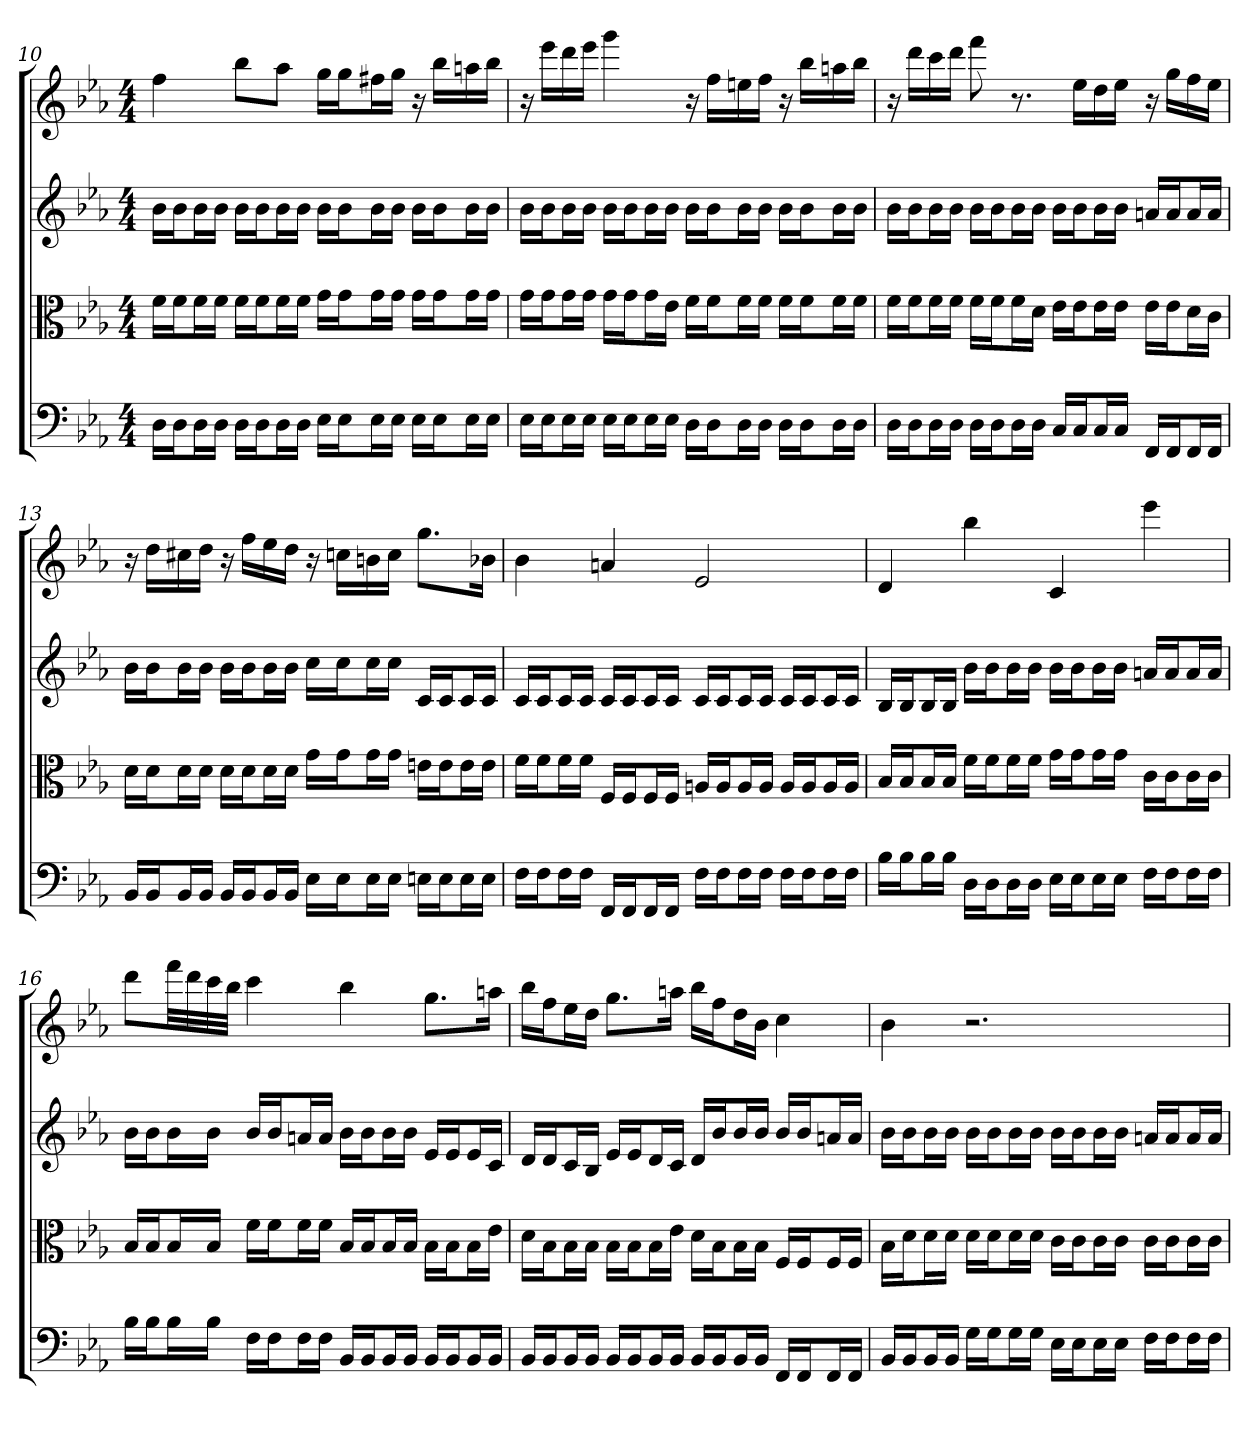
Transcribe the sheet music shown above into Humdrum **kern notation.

**kern	**kern	**kern	**kern
*part4	*part3	*part2	*part1
*staff4	*staff3	*staff2	*staff1
*clefF4	*clefC3	*	*
*k[b-e-a-]	*k[b-e-a-]	*k[b-e-a-]	*k[b-e-a-]
*E-:	*E-:	*E-:	*E-:
*M4/4	*M4/4	*M4/4	*M4/4
=10	=10	=10	=10
16D\LL	16f\LL	16b-LL	4ff
16D\J	16f\J	16b-J	.
16D\L	16f\L	16b-L	.
16D\JJ	16f\JJ	16b-JJ	.
16D\LL	16f\LL	16b-LL	8bb-L
16D\J	16f\J	16b-J	.
16D\L	16f\L	16b-L	8aa-J
16D\JJ	16f\JJ	16b-JJ	.
16E-\LL	16g\LL	16b-LL	16ggLL
16E-\J	16g\J	16b-J	16ggJ
16E-\L	16g\L	16b-L	16ff#XL
16E-\JJ	16g\JJ	16b-JJ	16ggJJ
16E-\LL	16g\LL	16b-LL	16r
16E-\J	16g\J	16b-J	16bb-LL
16E-\L	16g\L	16b-L	16aan
16E-\JJ	16g\JJ	16b-JJ	16bb-JJ
=11	=11	=11	=11
16E-\LL	16g\LL	16b-LL	16r
16E-\J	16g\J	16b-J	16eee-LL
16E-\L	16g\L	16b-L	16ddd
16E-\JJ	16g\JJ	16b-JJ	16eee-JJ
16E-\LL	16g\LL	16b-LL	4ggg
16E-\J	16g\J	16b-J	.
16E-\L	16g\L	16b-L	.
16E-\JJ	16e-\JJ	16b-JJ	.
16D\LL	16f\LL	16b-LL	16r
16D\J	16f\J	16b-J	16ffLL
16D\L	16f\L	16b-L	16een
16D\JJ	16f\JJ	16b-JJ	16ffJJ
16D\LL	16f\LL	16b-LL	16r
16D\J	16f\J	16b-J	16bb-LL
16D\L	16f\L	16b-L	16aan
16D\JJ	16f\JJ	16b-JJ	16bb-JJ
=12	=12	=12	=12
16D\LL	16f\LL	16b-LL	16r
16D\J	16f\J	16b-J	16dddLL
16D\L	16f\L	16b-L	16ccc
16D\JJ	16f\JJ	16b-JJ	16dddJJ
16D\LL	16f\LL	16b-LL	8fff
16D\J	16f\J	16b-J	.
16D\L	16f\L	16b-L	8.r
16D\JJ	16d\JJ	16b-JJ	.
16C/LL	16e-\LL	16b-LL	.
16C/J	16e-\J	16b-J	16ee-LL
16C/L	16e-\L	16b-L	16dd
16C/JJ	16e-\JJ	16b-JJ	16ee-JJ
16FF/LL	16e-\LL	16anLL	16r
16FF/J	16e-\J	16aJ	16ggLL
16FF/L	16d\L	16aL	16ff
16FF/JJ	16c\JJ	16aJJ	16ee-JJ
=13	=13	=13	=13
16BB-/LL	16d\LL	16b-LL	16r
16BB-/J	16d\J	16b-J	16ddLL
16BB-/L	16d\L	16b-L	16cc#X
16BB-/JJ	16d\JJ	16b-JJ	16ddJJ
16BB-/LL	16d\LL	16b-LL	16r
16BB-/J	16d\J	16b-J	16ffLL
16BB-/L	16d\L	16b-L	16ee-
16BB-/JJ	16d\JJ	16b-JJ	16ddJJ
16E-\LL	16g\LL	16ccLL	16r
16E-\J	16g\J	16ccJ	16ccnLL
16E-\L	16g\L	16ccL	16bn
16E-\JJ	16g\JJ	16ccJJ	16ccJJ
16En\LL	16en\LL	16cLL	8.ggL
16E\J	16e\J	16cJ	.
16E\L	16e\L	16cL	.
16E\JJ	16e\JJ	16cJJ	16b-XJk
=14	=14	=14	=14
16F\LL	16f\LL	16cLL	4b-
16F\J	16f\J	16cJ	.
16F\L	16f\L	16cL	.
16F\JJ	16f\JJ	16cJJ	.
16FF/LL	16F/LL	16cLL	4an
16FF/J	16F/J	16cJ	.
16FF/L	16F/L	16cL	.
16FF/JJ	16F/JJ	16cJJ	.
16F\LL	16An/LL	16cLL	2e-
16F\J	16A/J	16cJ	.
16F\L	16A/L	16cL	.
16F\JJ	16A/JJ	16cJJ	.
16F\LL	16A/LL	16cLL	.
16F\J	16A/J	16cJ	.
16F\L	16A/L	16cL	.
16F\JJ	16A/JJ	16cJJ	.
=15	=15	=15	=15
16B-\LL	16B-/LL	16B-LL	4d
16B-\J	16B-/J	16B-J	.
16B-\L	16B-/L	16B-L	.
16B-\JJ	16B-/JJ	16B-JJ	.
16D\LL	16f\LL	16b-LL	4bb-
16D\J	16f\J	16b-J	.
16D\L	16f\L	16b-L	.
16D\JJ	16f\JJ	16b-JJ	.
16E-\LL	16g\LL	16b-LL	4c
16E-\J	16g\J	16b-J	.
16E-\L	16g\L	16b-L	.
16E-\JJ	16g\JJ	16b-JJ	.
16F\LL	16c\LL	16anLL	4eee-
16F\J	16c\J	16aJ	.
16F\L	16c\L	16aL	.
16F\JJ	16c\JJ	16aJJ	.
=16	=16	=16	=16
16B-\LL	16B-/LL	16b-LL	8dddL
16B-\J	16B-/J	16b-J	.
16B-\L	16B-/L	16b-L	32fffLL
.	.	.	32ddd
16B-\JJ	16B-/JJ	16b-JJ	32ccc
.	.	.	32bb-JJJ
16F\LL	16f\LL	16b-LL	4ccc
16F\J	16f\J	16b-J	.
16F\L	16f\L	16anL	.
16F\JJ	16f\JJ	16aJJ	.
16BB-/LL	16B-/LL	16b-LL	4bb-
16BB-/J	16B-/J	16b-J	.
16BB-/L	16B-/L	16b-L	.
16BB-/JJ	16B-/JJ	16b-JJ	.
16BB-/LL	16B-\LL	16e-LL	8.ggL
16BB-/J	16B-\J	16e-J	.
16BB-/L	16B-\L	16e-L	.
16BB-/JJ	16e-\JJ	16cJJ	16aanJk
=17	=17	=17	=17
16BB-/LL	16d\LL	16dLL	16bb-LL
16BB-/J	16B-\J	16dJ	16ffJ
16BB-/L	16B-\L	16cL	16ee-L
16BB-/JJ	16B-\JJ	16B-JJ	16ddJJ
16BB-/LL	16B-\LL	16e-LL	8.ggL
16BB-/J	16B-\J	16e-J	.
16BB-/L	16B-\L	16dL	.
16BB-/JJ	16e-\JJ	16cJJ	16aanJk
16BB-/LL	16d\LL	16dLL	16bb-LL
16BB-/J	16B-\J	16b-J	16ffJ
16BB-/L	16B-\L	16b-L	16ddL
16BB-/JJ	16B-\JJ	16b-JJ	16b-JJ
16FF/LL	16F/LL	16b-LL	4cc
16FF/J	16F/J	16b-J	.
16FF/L	16F/L	16anL	.
16FF/JJ	16F/JJ	16aJJ	.
=18	=18	=18	=18
16BB-/LL	16B-\LL	16b-LL	4b-
16BB-/J	16d\J	16b-J	.
16BB-/L	16d\L	16b-L	.
16BB-/JJ	16d\JJ	16b-JJ	.
16G\LL	16d\LL	16b-LL	2.r
16G\J	16d\J	16b-J	.
16G\L	16d\L	16b-L	.
16G\JJ	16d\JJ	16b-JJ	.
16E-\LL	16c\LL	16b-LL	.
16E-\J	16c\J	16b-J	.
16E-\L	16c\L	16b-L	.
16E-\JJ	16c\JJ	16b-JJ	.
16F\LL	16c\LL	16anLL	.
16F\J	16c\J	16aJ	.
16F\L	16c\L	16aL	.
16F\JJ	16c\JJ	16aJJ	.
=	=	=	=
*-	*-	*-	*-
